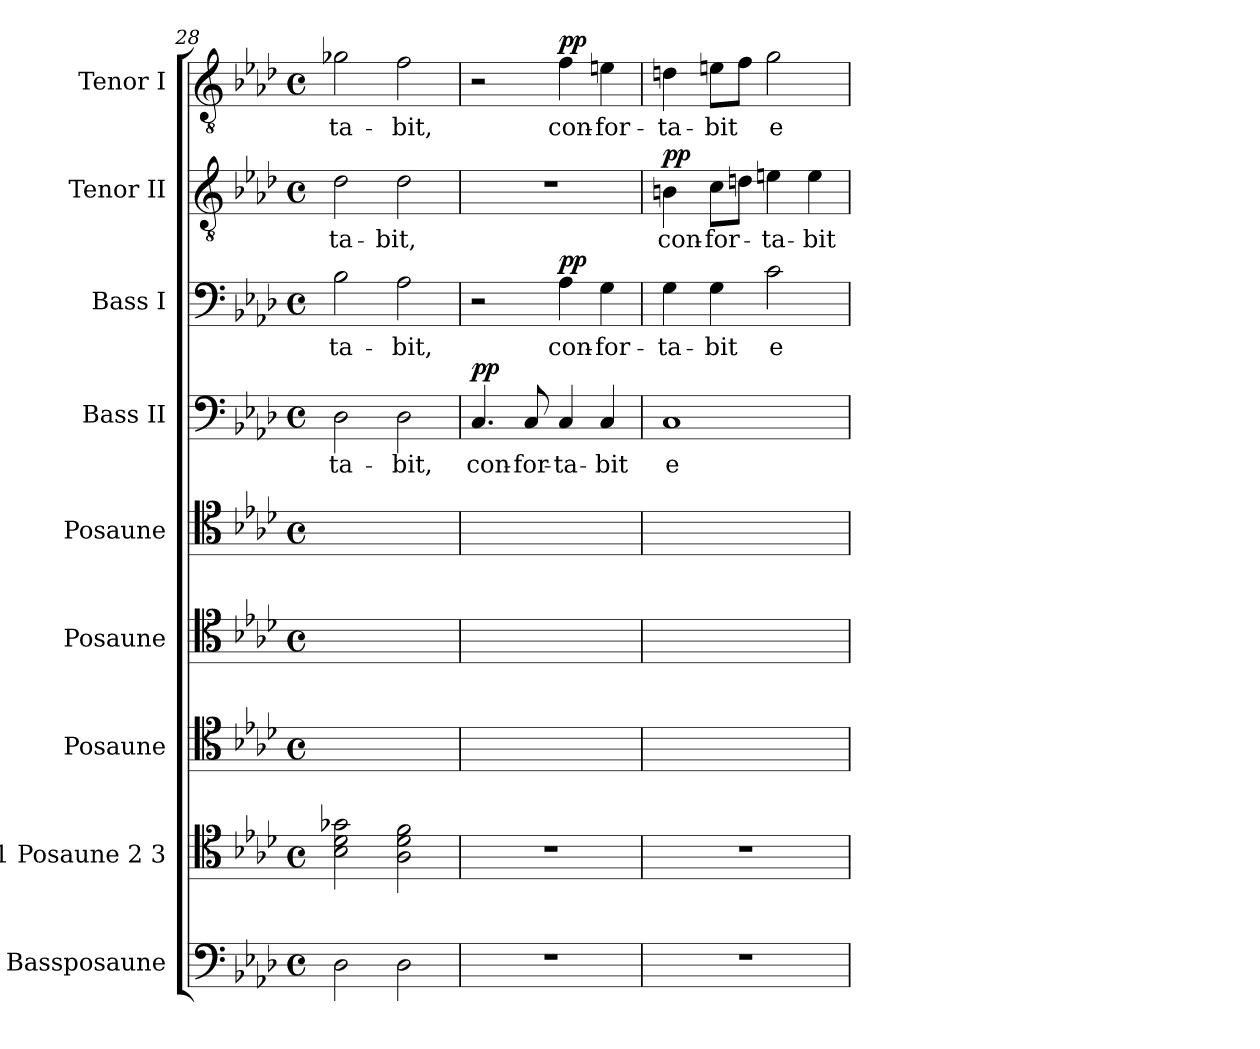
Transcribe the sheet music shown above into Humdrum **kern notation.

**kern	**kern	**kern	**kern	**kern	**kern	**text	**dynam	**kern	**text	**dynam	**kern	**text	**dynam	**kern	**text	**dynam
*part9	*part8	*part7	*part6	*part5	*part4	*part4	*part4	*part3	*part3	*part3	*part2	*part2	*part2	*part1	*part1	*part1
*staff9	*staff8	*staff7	*staff6	*staff5	*staff4	*staff4	*staff4	*staff3	*staff3	*staff3	*staff2	*staff2	*staff2	*staff1	*staff1	*staff1
*I"Bassposaune	*I"1 Posaune 2 3	*I"Posaune	*I"Posaune	*I"Posaune	*I"Bass II	*	*	*I"Bass I	*	*	*I"Tenor II	*	*	*I"Tenor I	*	*
*I'B. Pos.	*I'Pos.	*I'Pos.	*I'Pos.	*I'Pos.	*I'B.	*	*	*I'B.	*	*	*I'T.	*	*	*I'T.	*	*
*clefF4	*clefC4	*clefC4	*clefC4	*clefC4	*clefF4	*	*	*clefF4	*	*	*clefGv2	*	*	*clefGv2	*	*
*	*	*	*	*	*	*	*	*	*	*	*ITrd7c12	*	*	*ITrd7c12	*	*
*k[b-e-a-d-]	*k[b-e-a-d-]	*k[b-e-a-d-]	*k[b-e-a-d-]	*k[b-e-a-d-]	*k[b-e-a-d-]	*	*	*k[b-e-a-d-]	*	*	*k[b-e-a-d-]	*	*	*k[b-e-a-d-]	*	*
*f:	*f:	*f:	*f:	*f:	*f:	*	*	*f:	*	*	*f:	*	*	*f:	*	*
*M4/4	*M4/4	*M4/4	*M4/4	*M4/4	*M4/4	*	*	*M4/4	*	*	*M4/4	*	*	*M4/4	*	*
*met(c)	*met(c)	*met(c)	*met(c)	*met(c)	*met(c)	*	*	*met(c)	*	*	*met(c)	*	*	*met(c)	*	*
=28	=28	=28	=28	=28	=28	=28	=28	=28	=28	=28	=28	=28	=28	=28	=28	=28
!	!	!	!	!	!	!LO:LY:b:color=#000000	!	!	!	!	!	!	!	!	!	!
!	!	!	!	!	!	!	!	!	!LO:LY:b:color=#000000	!	!	!	!	!	!	!
!	!	!	!	!	!	!	!	!	!	!	!	!LO:LY:b:color=#000000	!	!	!	!
!	!	!	!	!	!	!	!	!	!	!	!	!	!	!	!LO:LY:b:color=#000000	!
2D-i\	2B-i\ 2d-i 2g-Xi	2B-i\yy	2d-i\yy	2g-Xi\yy	2D-i\	-ta-	.	2B-i\	-ta-	.	2D-i\	-ta-	.	2G-Xi\	-ta-	.
!	!	!	!	!	!	!LO:LY:b:color=#000000	!	!	!	!	!	!	!	!	!	!
!	!	!	!	!	!	!	!	!	!LO:LY:b:color=#000000	!	!	!	!	!	!	!
!	!	!	!	!	!	!	!	!	!	!	!	!LO:LY:b:color=#000000	!	!	!	!
!	!	!	!	!	!	!	!	!	!	!	!	!	!	!	!LO:LY:b:color=#000000	!
2D-i\	2A-i\ 2d-i 2fi	2A-i\yy	2d-i\yy	2fi\yy	2D-i\	-bit,	.	2A-i\	-bit,	.	2D-i\	-bit,	.	2Fi\	-bit,	.
=29	=29	=29	=29	=29	=29	=29	=29	=29	=29	=29	=29	=29	=29	=29	=29	=29
!	!	!	!	!	!	!LO:LY:b:color=#000000	!	!	!	!	!	!	!	!	!	!
1r	1r	1ryy	1ryy	1ryy	4.Ci/	con-	pp	2r	.	.	1r	.	.	2r	.	.
!	!	!	!	!	!	!LO:LY:b:color=#000000	!	!	!	!	!	!	!	!	!	!
.	.	.	.	.	8Ci/	-for-	.	.	.	.	.	.	.	.	.	.
!	!	!	!	!	!	!LO:LY:b:color=#000000	!	!	!	!	!	!	!	!	!	!
!	!	!	!	!	!	!	!	!	!LO:LY:b:color=#000000	!	!	!	!	!	!	!
!	!	!	!	!	!	!	!	!	!	!	!	!	!	!	!LO:LY:b:color=#000000	!
.	.	.	.	.	4Ci/	-ta-	.	4A-i\	con-	pp	.	.	.	4Fi\	con-	pp
!	!	!	!	!	!	!LO:LY:b:color=#000000	!	!	!	!	!	!	!	!	!	!
!	!	!	!	!	!	!	!	!	!LO:LY:b:color=#000000	!	!	!	!	!	!	!
!	!	!	!	!	!	!	!	!	!	!	!	!	!	!	!LO:LY:b:color=#000000	!
.	.	.	.	.	4Ci/	-bit	.	4Gi\	-for-	.	.	.	.	4Eni\	-for-	.
=30	=30	=30	=30	=30	=30	=30	=30	=30	=30	=30	=30	=30	=30	=30	=30	=30
!	!	!	!	!	!	!LO:LY:b:color=#000000	!	!	!	!	!	!	!	!	!	!
!	!	!	!	!	!	!	!	!	!LO:LY:b:color=#000000	!	!	!	!	!	!	!
!	!	!	!	!	!	!	!	!	!	!	!	!LO:LY:b:color=#000000	!	!	!	!
!	!	!	!	!	!	!	!	!	!	!	!	!	!	!	!LO:LY:b:color=#000000	!
1r	1r	1ryy	1ryy	1ryy	1Ci	e-	.	4Gi\	-ta-	.	4BBni\	con-	pp	4Dni\	-ta-	.
!	!	!	!	!	!	!	!	!	!LO:LY:b:color=#000000	!	!	!	!	!	!	!
!	!	!	!	!	!	!	!	!	!	!	!	!LO:LY:b:color=#000000	!	!	!	!
!	!	!	!	!	!	!	!	!	!	!	!	!	!	!	!LO:LY:b:color=#000000	!
.	.	.	.	.	.	.	.	4Gi\	-bit	.	8Ci\L	-for-	.	8Eni\L	-bit	.
.	.	.	.	.	.	.	.	.	.	.	8Dni\J	.	.	8Fi\J	.	.
!	!	!	!	!	!	!	!	!	!LO:LY:b:color=#000000	!	!	!	!	!	!	!
!	!	!	!	!	!	!	!	!	!	!	!	!LO:LY:b:color=#000000	!	!	!	!
!	!	!	!	!	!	!	!	!	!	!	!	!	!	!	!LO:LY:b:color=#000000	!
.	.	.	.	.	.	.	.	2ci\	e-	.	4Eni\	-ta-	.	2Gi\	e-	.
!	!	!	!	!	!	!	!	!	!	!	!	!LO:LY:b:color=#000000	!	!	!	!
.	.	.	.	.	.	.	.	.	.	.	4Ei\	-bit	.	.	.	.
=	=	=	=	=	=	=	=	=	=	=	=	=	=	=	=	=
*-	*-	*-	*-	*-	*-	*-	*-	*-	*-	*-	*-	*-	*-	*-	*-	*-
